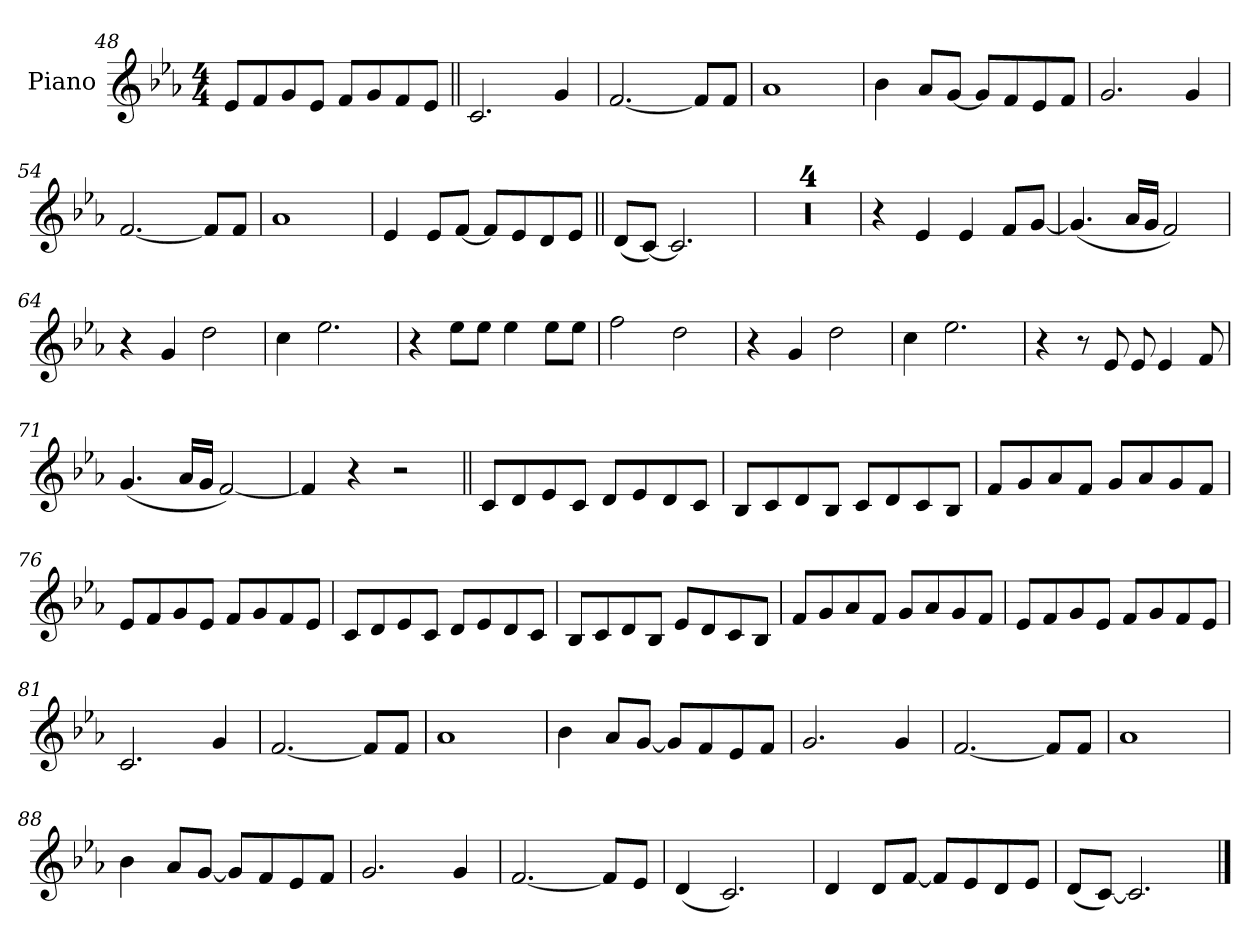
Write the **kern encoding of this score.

**kern
*part1
*staff1
*I"Piano
*I'Pno.
*clefG2
*k[b-e-a-]
*M4/4
=48
8e-L
8f
8g
8e-J
8fL
8g
8f
8e-J
=49||
2.c
4g
=50
[2.f
8fL]
8fJ
=51
1a-
=52
4b-
8a-L
[8gJ
8gL]
8f
8e-
8fJ
=53
2.g
4g
=54
[2.f
8fL]
8fJ
=55
1a-
=56
4e-
8e-L
[8fJ
8fL]
8e-
8d
8e-J
=57||
(<8dL
[8cJ)
2.c]
=58
1r
=59
1r
=60
1r
=61
1r
=62
4r
4e-
4e-
8fL
[8gJ
=63
(<4.g]
16a-LL
16gJJ
2f)
=64
4r
4g
2dd
=65
4cc
2.ee-
=66
4r
8ee-L
8ee-J
4ee-
8ee-L
8ee-J
=67
2ff
2dd
=68
4r
4g
2dd
=69
4cc
2.ee-
=70
4r
8r
8e-
8e-
4e-
8f
=71
(<4.g
16a-LL
16gJJ
[2f)
=72
4f]
4r
2r
=73||
8cL
8d
8e-
8cJ
8dL
8e-
8d
8cJ
=74
8B-L
8c
8d
8B-J
8cL
8d
8c
8B-J
=75
8fL
8g
8a-
8fJ
8gL
8a-
8g
8fJ
=76
8e-L
8f
8g
8e-J
8fL
8g
8f
8e-J
=77
8cL
8d
8e-
8cJ
8dL
8e-
8d
8cJ
=78
8B-L
8c
8d
8B-J
8e-L
8d
8c
8B-J
=79
8fL
8g
8a-
8fJ
8gL
8a-
8g
8fJ
=80
8e-L
8f
8g
8e-J
8fL
8g
8f
8e-J
=81
2.c
4g
=82
[2.f
8fL]
8fJ
=83
1a-
=84
4b-
8a-L
[8gJ
8gL]
8f
8e-
8fJ
=85
2.g
4g
=86
[2.f
8fL]
8fJ
=87
1a-
=88
4b-
8a-L
[8gJ
8gL]
8f
8e-
8fJ
=89
2.g
4g
=90
[2.f
8fL]
8e-J
=91
(<4d
2.c)
=92
4d
8dL
[8fJ
8fL]
8e-
8d
8e-J
=93
(<8dL
[8cJ)
2.c]
==
*-
